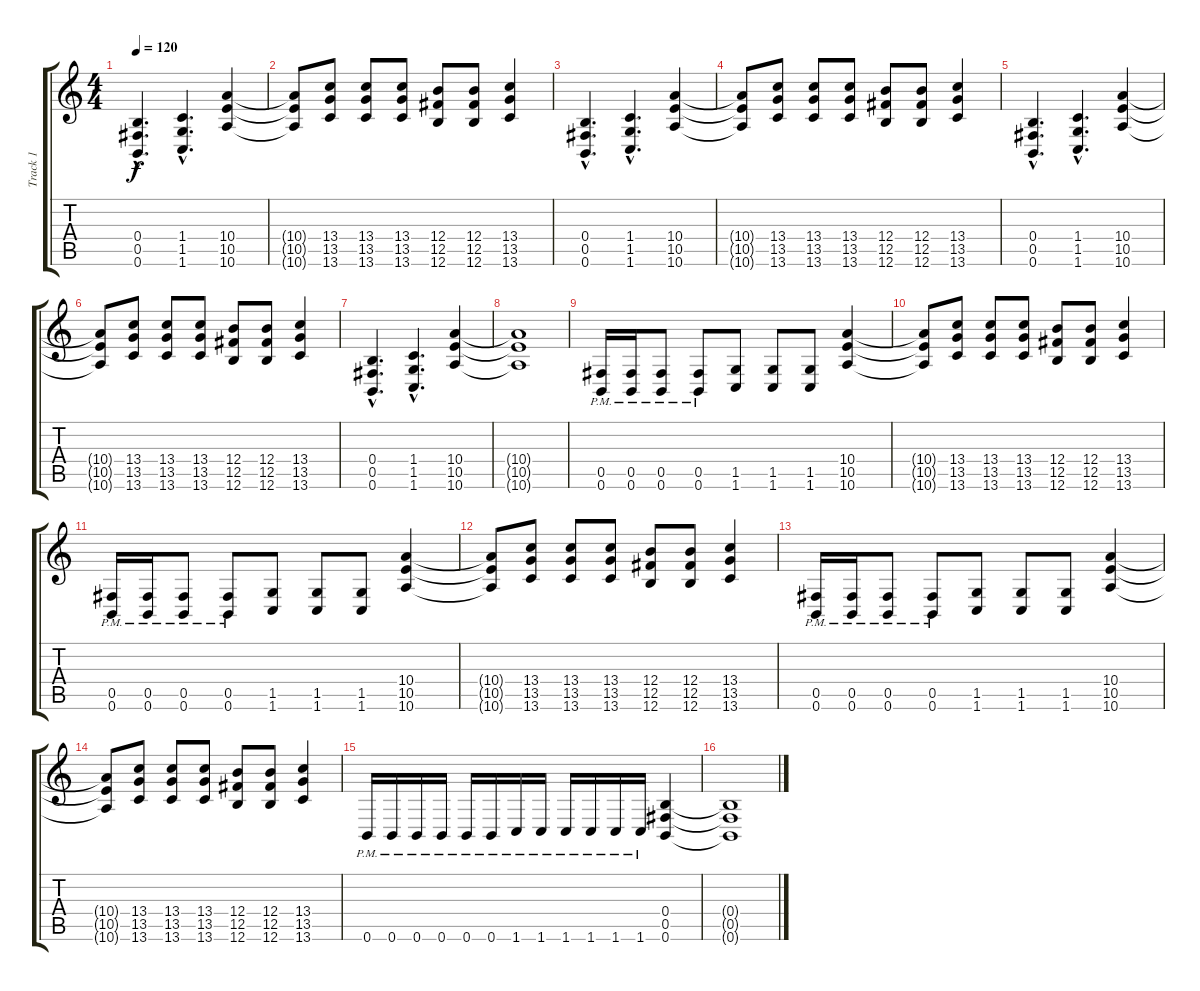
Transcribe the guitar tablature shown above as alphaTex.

\track ("Track 1" "Track 1") {instrument acousticguitarsteel}
\staff {score tabs}
\tuning (Db4 Ab3 E3 B2 Gb2 B1) {hide}
\ts (4 4)
\tempo 120
\clef g2
\ks c
(0.4{hac} 0.5{hac} 0.6{hac}).4{d dy f} (1.4{hac} 1.5{hac} 1.6{hac}).4{d} (10.4 10.5 10.6).4 |
(10.4{t} 10.5{t} 10.6{t}).8 (13.4 13.5 13.6).8 (13.4 13.5 13.6).8 (13.4 13.5 13.6).8 (12.4 12.5 12.6).8 (12.4 12.5 12.6).8 (13.4 13.5 13.6).4 |
(0.4{hac} 0.5{hac} 0.6{hac}).4{d} (1.4{hac} 1.5{hac} 1.6{hac}).4{d} (10.4 10.5 10.6).4 |
(10.4{t} 10.5{t} 10.6{t}).8 (13.4 13.5 13.6).8 (13.4 13.5 13.6).8 (13.4 13.5 13.6).8 (12.4 12.5 12.6).8 (12.4 12.5 12.6).8 (13.4 13.5 13.6).4 |
(0.4{hac} 0.5{hac} 0.6{hac}).4{d} (1.4{hac} 1.5{hac} 1.6{hac}).4{d} (10.4 10.5 10.6).4 |
(10.4{t} 10.5{t} 10.6{t}).8 (13.4 13.5 13.6).8 (13.4 13.5 13.6).8 (13.4 13.5 13.6).8 (12.4 12.5 12.6).8 (12.4 12.5 12.6).8 (13.4 13.5 13.6).4 |
(0.4{hac} 0.5{hac} 0.6{hac}).4{d} (1.4{hac} 1.5{hac} 1.6{hac}).4{d} (10.4 10.5 10.6).4 |
(10.4{t} 10.5{t} 10.6{t}).1 |
(0.5{pm} 0.6{pm}).16 (0.5{pm} 0.6{pm}).16 (0.5{pm} 0.6{pm}).8 (0.5{pm} 0.6{pm}).8 (1.5 1.6).8 (1.5 1.6).8 (1.5 1.6).8 (10.4 10.5 10.6).4 |
(10.4{t} 10.5{t} 10.6{t}).8 (13.4 13.5 13.6).8 (13.4 13.5 13.6).8 (13.4 13.5 13.6).8 (12.4 12.5 12.6).8 (12.4 12.5 12.6).8 (13.4 13.5 13.6).4 |
(0.5{pm} 0.6{pm}).16 (0.5{pm} 0.6{pm}).16 (0.5{pm} 0.6{pm}).8 (0.5{pm} 0.6{pm}).8 (1.5 1.6).8 (1.5 1.6).8 (1.5 1.6).8 (10.4 10.5 10.6).4 |
(10.4{t} 10.5{t} 10.6{t}).8 (13.4 13.5 13.6).8 (13.4 13.5 13.6).8 (13.4 13.5 13.6).8 (12.4 12.5 12.6).8 (12.4 12.5 12.6).8 (13.4 13.5 13.6).4 |
(0.5{pm} 0.6{pm}).16 (0.5{pm} 0.6{pm}).16 (0.5{pm} 0.6{pm}).8 (0.5{pm} 0.6{pm}).8 (1.5 1.6).8 (1.5 1.6).8 (1.5 1.6).8 (10.4 10.5 10.6).4 |
(10.4{t} 10.5{t} 10.6{t}).8 (13.4 13.5 13.6).8 (13.4 13.5 13.6).8 (13.4 13.5 13.6).8 (12.4 12.5 12.6).8 (12.4 12.5 12.6).8 (13.4 13.5 13.6).4 |
0.6{pm}.16 0.6{pm}.16 0.6{pm}.16 0.6{pm}.16 0.6{pm}.16 0.6{pm}.16 1.6{pm}.16 1.6{pm}.16 1.6{pm}.16 1.6{pm}.16 1.6{pm}.16 1.6{pm}.16 (0.4 0.5 0.6).4 |
(0.4{t} 0.5{t} 0.6{t}).1
